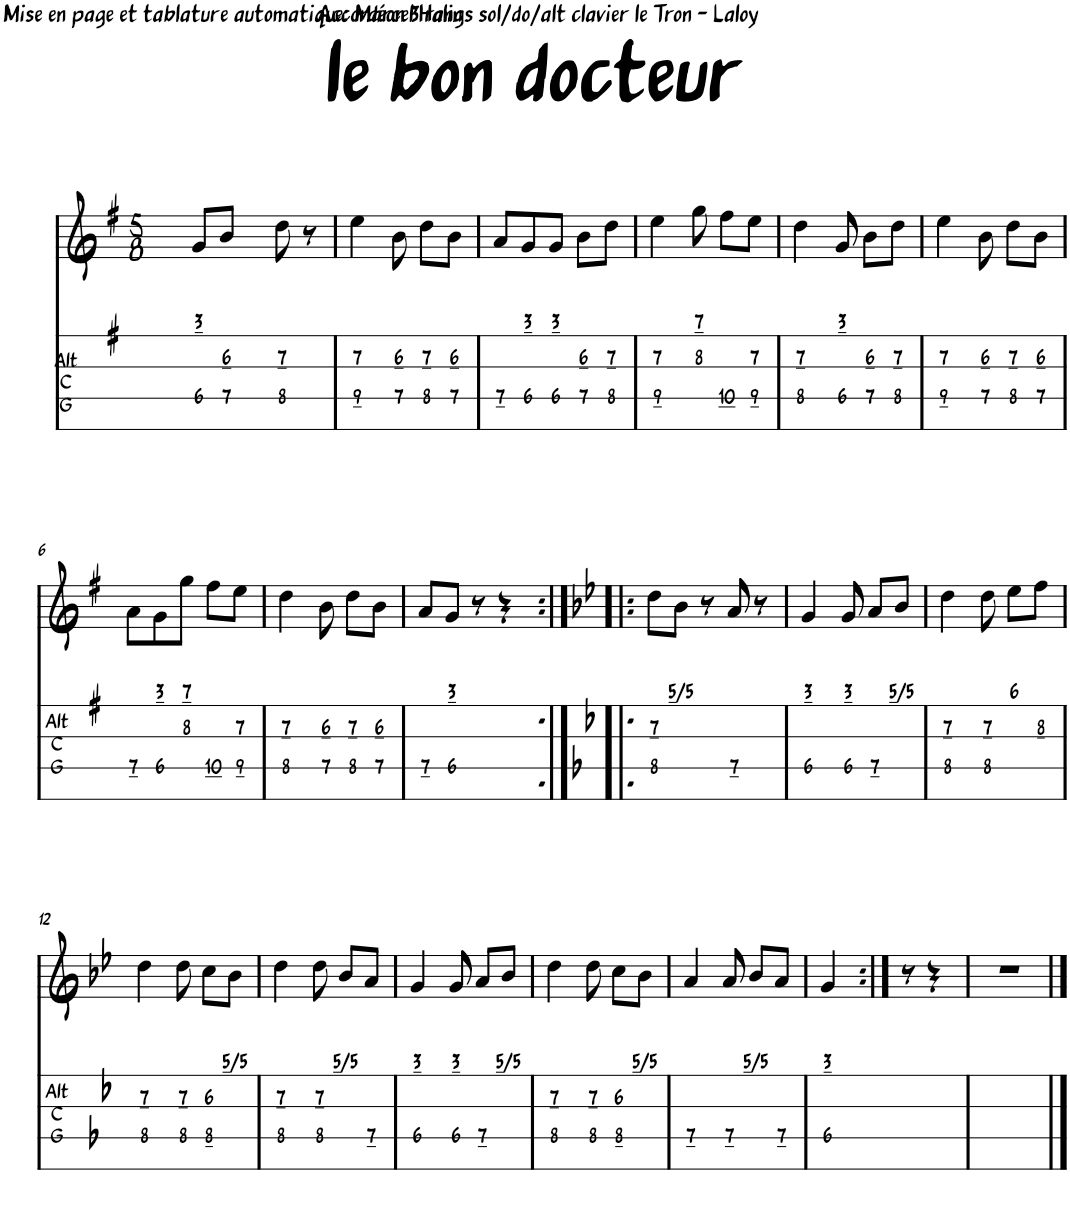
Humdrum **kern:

**kern	**kern	**text	**text	**text
*part2	*part1	*part1	*part1	*part1
*staff2	*staff1	*staff1	*staff1	*staff1
*I"Alt C G	*I"Harmonica	*	*	*
*I'Alt C G	*I'Hmca	*	*	*
*stria4	*	*	*	*
*clefG2	*clefG2	*	*	*
*k[f#]	*k[f#]	*	*	*
*M5/8	*M5/8	*	*	*
=	=	=	=	=
2ryy	8ryy	.	.	.
!	!	!LO:LY:b	!	!LO:LY:b
.	8g/L	3	.	6
!	!	!	!LO:LY:b	!LO:LY:b
.	8b/J	.	6	7
.	8ryy	.	.	.
!	!	!	!LO:LY:b	!LO:LY:b
8ryy	8dd\	.	7	8
8ryy	8r	.	.	.
=1	=1	=1	=1	=1
!	!	!	!LO:LY:b	!LO:LY:b
2ryy	4ee\	.	7	9
!	!	!	!LO:LY:b	!LO:LY:b
.	8b\	.	6	7
!	!	!	!LO:LY:b	!LO:LY:b
.	8dd\L	.	7	8
!	!	!	!LO:LY:b	!LO:LY:b
8ryy	8b\J	.	6	7
8ryy	8ryy	.	.	.
=2	=2	=2	=2	=2
!	!	!	!	!LO:LY:b
2ryy	8a/L	.	.	7
!	!	!LO:LY:b	!	!LO:LY:b
.	8g/	3	.	6
!	!	!LO:LY:b	!	!LO:LY:b
.	8g/J	3	.	6
!	!	!	!LO:LY:b	!LO:LY:b
.	8b\L	.	6	7
!	!	!	!LO:LY:b	!LO:LY:b
8ryy	8dd\J	.	7	8
=3	=3	=3	=3	=3
!	!	!	!LO:LY:b	!LO:LY:b
2ryy	4ee\	.	7	9
!	!	!LO:LY:b	!LO:LY:b	!
.	8gg\	7	8	.
!	!	!	!	!LO:LY:b
.	8ff#\L	.	.	10
!	!	!	!LO:LY:b	!LO:LY:b
8ryy	8ee\J	.	7	9
=4	=4	=4	=4	=4
!	!	!	!LO:LY:b	!LO:LY:b
2ryy	4dd\	.	7	8
!	!	!LO:LY:b	!	!LO:LY:b
.	8g/	3	.	6
!	!	!	!LO:LY:b	!LO:LY:b
.	8b\L	.	6	7
!	!	!	!LO:LY:b	!LO:LY:b
8ryy	8dd\J	.	7	8
=5	=5	=5	=5	=5
!	!	!	!LO:LY:b	!LO:LY:b
2ryy	4ee\	.	7	9
!	!	!	!LO:LY:b	!LO:LY:b
.	8b\	.	6	7
!	!	!	!LO:LY:b	!LO:LY:b
.	8dd\L	.	7	8
!	!	!	!LO:LY:b	!LO:LY:b
8ryy	8b\J	.	6	7
!!LO:LB:g=z
=6	=6	=6	=6	=6
!	!	!	!	!LO:LY:b
2ryy	8a\L	.	.	7
!	!	!LO:LY:b	!	!LO:LY:b
.	8g\	3	.	6
!	!	!LO:LY:b	!LO:LY:b	!
.	8gg\J	7	8	.
!	!	!	!	!LO:LY:b
.	8ff#\L	.	.	10
!	!	!	!LO:LY:b	!LO:LY:b
8ryy	8ee\J	.	7	9
=7	=7	=7	=7	=7
!	!	!	!LO:LY:b	!LO:LY:b
2ryy	4dd\	.	7	8
!	!	!	!LO:LY:b	!LO:LY:b
.	8b\	.	6	7
!	!	!	!LO:LY:b	!LO:LY:b
.	8dd\L	.	7	8
!	!	!	!LO:LY:b	!LO:LY:b
8ryy	8b\J	.	6	7
=8	=8	=8	=8	=8
!	!	!	!	!LO:LY:b
8ryy	8a/L	.	.	7
!	!	!LO:LY:b	!	!LO:LY:b
4ryy	8g/J	3	.	6
.	8r	.	.	.
4ryy	4r	.	.	.
=9:|!|:	=9:|!|:	=9:|!|:	=9:|!|:	=9:|!|:
*k[b-e-]	*k[b-e-]	*	*	*
!	!	!	!LO:LY:b	!LO:LY:b
2ryy	8dd\L	.	7	8
!	!	!LO:LY:b	!	!
.	8b-\J	5 /5	.	.
.	8r	.	.	.
!	!	!	!	!LO:LY:b
.	8a/	.	.	7
8ryy	8r	.	.	.
=10	=10	=10	=10	=10
!	!	!LO:LY:b	!	!LO:LY:b
2ryy	4g/	3	.	6
!	!	!LO:LY:b	!	!LO:LY:b
.	8g/	3	.	6
!	!	!	!	!LO:LY:b
.	8a/L	.	.	7
!	!	!LO:LY:b	!	!
8ryy	8b-/J	5 /5	.	.
=11	=11	=11	=11	=11
!	!	!	!LO:LY:b	!LO:LY:b
2ryy	4dd\	.	7	8
!	!	!	!LO:LY:b	!LO:LY:b
.	8dd\	.	7	8
!	!	!LO:LY:b	!	!
.	8ee-\L	6	.	.
!	!	!	!LO:LY:b	!
8ryy	8ff\J	.	8	.
!!LO:LB:g=z
=12	=12	=12	=12	=12
!	!	!	!LO:LY:b	!LO:LY:b
2ryy	4dd\	.	7	8
!	!	!	!LO:LY:b	!LO:LY:b
.	8dd\	.	7	8
!	!	!	!LO:LY:b	!LO:LY:b
.	8cc\L	.	6	8
!	!	!LO:LY:b	!	!
8ryy	8b-\J	5 /5	.	.
=13	=13	=13	=13	=13
!	!	!	!LO:LY:b	!LO:LY:b
2ryy	4dd\	.	7	8
!	!	!	!LO:LY:b	!LO:LY:b
.	8dd\	.	7	8
!	!	!LO:LY:b	!	!
.	8b-/L	5 /5	.	.
!	!	!	!	!LO:LY:b
8ryy	8a/J	.	.	7
=14	=14	=14	=14	=14
!	!	!LO:LY:b	!	!LO:LY:b
2ryy	4g/	3	.	6
!	!	!LO:LY:b	!	!LO:LY:b
.	8g/	3	.	6
!	!	!	!	!LO:LY:b
.	8a/L	.	.	7
!	!	!LO:LY:b	!	!
8ryy	8b-/J	5 /5	.	.
=15	=15	=15	=15	=15
!	!	!	!LO:LY:b	!LO:LY:b
2ryy	4dd\	.	7	8
!	!	!	!LO:LY:b	!LO:LY:b
.	8dd\	.	7	8
!	!	!	!LO:LY:b	!LO:LY:b
.	8cc\L	.	6	8
!	!	!LO:LY:b	!	!
8ryy	8b-\J	5 /5	.	.
=16	=16	=16	=16	=16
!	!	!	!	!LO:LY:b
2ryy	4a/	.	.	7
!	!	!	!	!LO:LY:b
.	8a/	.	.	7
!	!	!LO:LY:b	!	!
.	8b-/L	5 /5	.	.
!	!	!	!	!LO:LY:b
8ryy	8a/J	.	.	7
=17	=17	=17	=17	=17
!	!	!LO:LY:b	!	!LO:LY:b
2ryy	4g/	3	.	6
.	8r	.	.	.
.	4r	.	.	.
8ryy	.	.	.	.
=18	=18	=18	=18	=18
2ryy	8%5r	.	.	.
8ryy	.	.	.	.
==	==	==	==	==
*-	*-	*-	*-	*-
